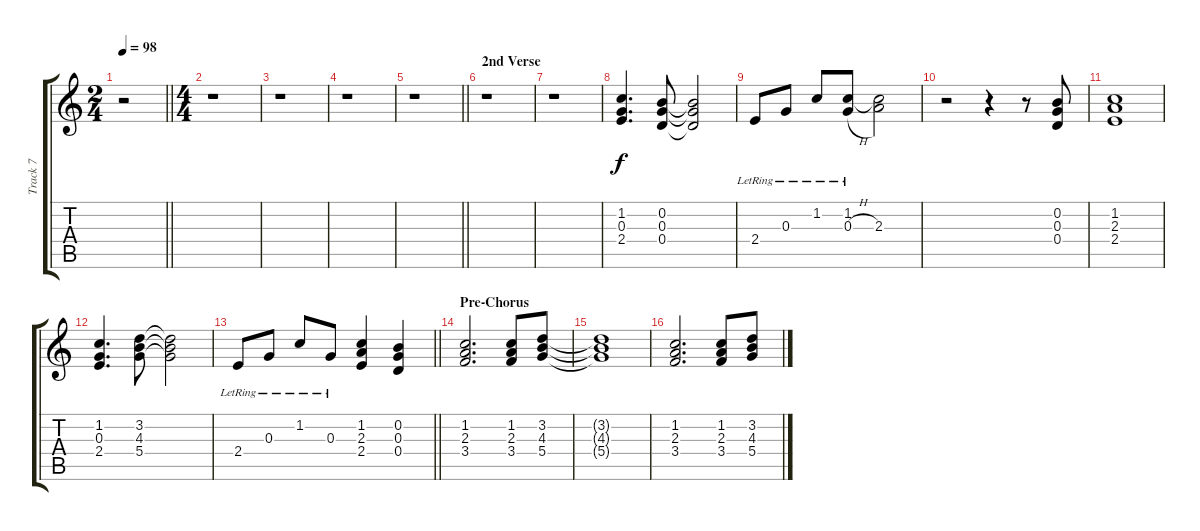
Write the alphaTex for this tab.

\track ("Track 7" "Track 7") {instrument electricguitarclean}
\staff {score tabs}
\tuning (E4 B3 G3 D3 A2 E2) {hide}
\ts (2 4)
\tempo 98
\clef g2
\barLineRight lightlight
\ks c
r.2{dy f} |
\ts (4 4)
r.1 |
r.1 |
r.1 |
\barLineRight lightlight
r.1 |
\section ("" "2nd Verse")
r.1 |
r.1 |
(1.2 0.3 2.4).4{d} (0.2 0.3 0.4).8 (0.2{t} 0.3{t} 0.4{t}).2 |
2.4{lr}.8 0.3{lr}.8 1.2{lr}.8 (1.2{lr} 0.3{h lr}).8 (1.2{t} 2.3).2 |
r.2 r.4 r.8 (0.2 0.3 0.4).8 |
(1.2 2.3 2.4).1 |
(1.2 0.3 2.4).4{d} (3.2 4.3 5.4).8 (3.2{t} 4.3{t} 5.4{t}).2 |
\barLineRight lightlight
2.4{lr}.8 0.3{lr}.8 1.2{lr}.8 0.3{lr}.8 (1.2 2.3 2.4).4 (0.2 0.3 0.4).4 |
\section ("" "Pre-Chorus")
(1.2 2.3 3.4).2{d} (1.2 2.3 3.4).8 (3.2 4.3 5.4).8 |
(3.2{t} 4.3{t} 5.4{t}).1 |
(1.2 2.3 3.4).2{d} (1.2 2.3 3.4).8 (3.2 4.3 5.4).8
